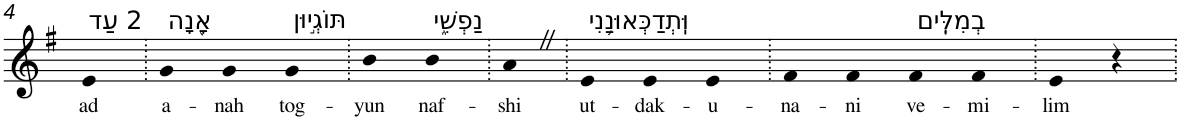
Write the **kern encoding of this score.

**kern	**text
*part1	*part1
*staff1	*staff1
*I"Piano	*
*I'Pno	*
!!LO:PB:g=z
*clefG2	*
*k[f#]	*
*G:	*
=4	=4
!LO:TX:a:t=2 עַד	!
!	!LO:LY:b
4e	ad
=5.	=5.
!LO:TX:a:t=אָ֭נָה	!
!	!LO:LY:b
4g	a-
!	!LO:LY:b
4g	-nah
!LO:TX:a:t=תּוֹגְי֣וּן	!
!	!LO:LY:b
4g	tog-
=6.	=6.
!	!LO:LY:b
4b	-yun
!LO:TX:a:t=נַפְשִׁ֑י	!
!	!LO:LY:b
4b	naf-
=7.	=7.
!	!LO:LY:b
4aZ	-shi
=8.	=8.
!LO:TX:a:t=וּֽתְדַכְּאוּנַ֥נִי	!
!	!LO:LY:b
4e	ut-
!	!LO:LY:b
4e	-dak-
!	!LO:LY:b
4e	-u-
=9.	=9.
!	!LO:LY:b
4f#	-na-
!	!LO:LY:b
4f#	-ni
!LO:TX:a:t=בְמִלִּֽים	!
!	!LO:LY:b
4f#	ve-
!	!LO:LY:b
4f#	-mi-
=10.	=10.
!	!LO:LY:b
4e	-lim
4r	.
=.	=.
*-	*-
